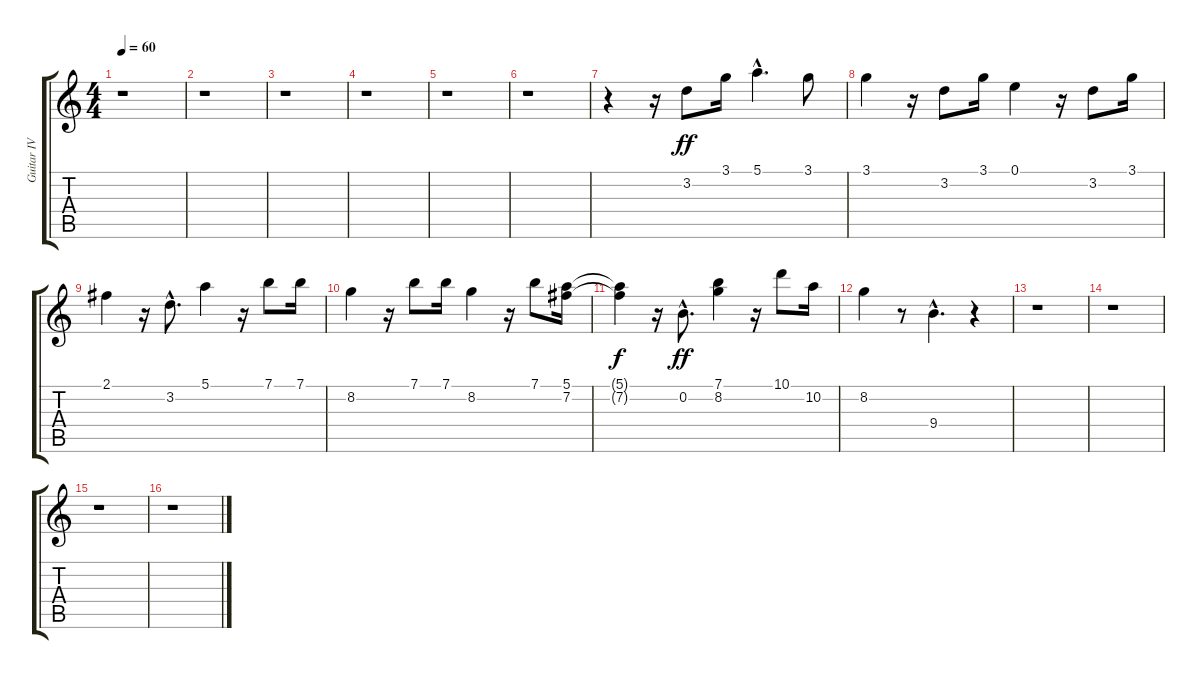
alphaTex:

\track ("Guitar IV" "Guitar IV") {instrument distortionguitar}
\staff {score tabs}
\tuning (E4 B3 G3 D3 A2 E2) {hide}
\ts (4 4)
\tempo 60
\clef g2
\ks c
r.1{dy ff} |
r.1 |
r.1 |
r.1 |
r.1 |
r.1 |
r.4 r.16 3.2.8 3.1.16 5.1{hac}.4{d} 3.1.8 |
3.1.4 r.16 3.2.8 3.1.16 0.1.4 r.16 3.2.8 3.1.16 |
2.1.4 r.16 3.2{hac}.8{d} 5.1.4 r.16 7.1.8 7.1.16 |
8.2.4 r.16 7.1.8 7.1.16 8.2.4 r.16 7.1.8 (5.1 7.2).16 |
(5.1{t} 7.2{t}).4{dy f} r.16 0.2{hac}.8{d dy ff} (7.1 8.2).4 r.16 10.1.8 10.2.16 |
8.2.4 r.8 9.4{hac}.4{d} r.4 |
r.1 |
r.1 |
r.1 |
r.1
